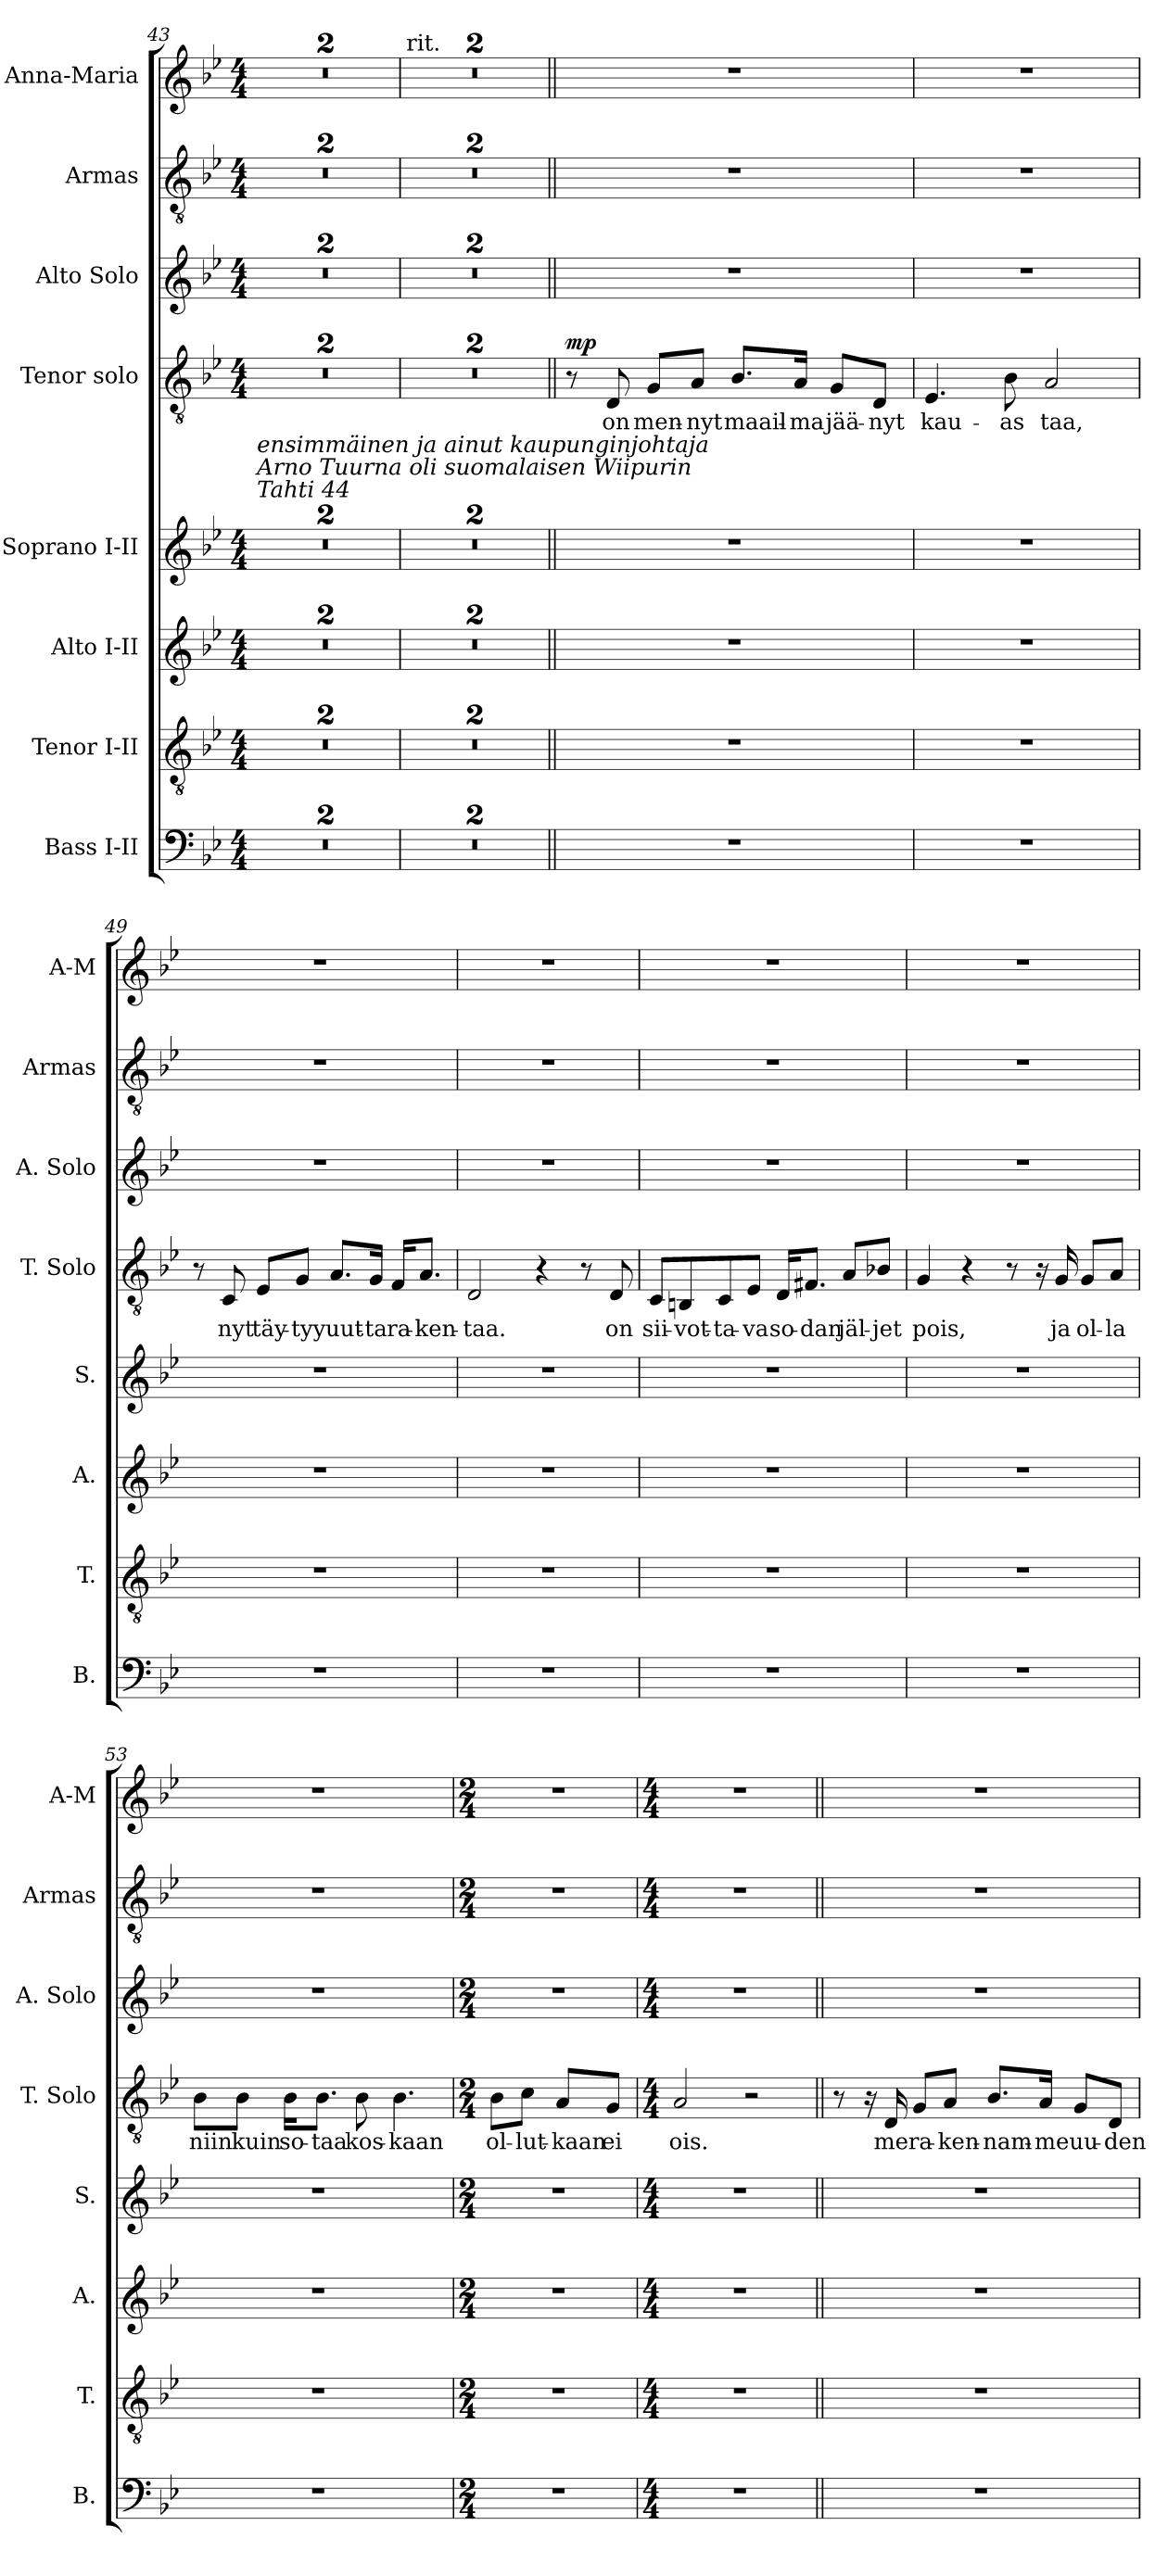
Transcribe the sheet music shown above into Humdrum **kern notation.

**kern	**kern	**kern	**kern	**kern	**text	**dynam	**kern	**kern	**kern
*part8	*part7	*part6	*part5	*part4	*part4	*part4	*part3	*part2	*part1
*staff8	*staff7	*staff6	*staff5	*staff4	*staff4	*staff4	*staff3	*staff2	*staff1
*I"Bass I-II	*I"Tenor I-II	*I"Alto I-II	*I"Soprano I-II	*I"Tenor solo	*	*	*I"Alto Solo	*I"Armas	*I"Anna-Maria
*I'B.	*I'T.	*I'A.	*I'S.	*I'T. Solo	*	*	*I'A. Solo	*I'Armas	*I'A-M
*clefF4	*clefGv2	*clefG2	*clefG2	*clefGv2	*	*	*clefG2	*clefGv2	*clefG2
*	*ITrd7c12	*	*	*ITrd7c12	*	*	*	*ITrd7c12	*
*k[b-e-]	*k[b-e-]	*k[b-e-]	*k[b-e-]	*k[b-e-]	*	*	*k[b-e-]	*k[b-e-]	*k[b-e-]
*B-:	*B-:	*B-:	*B-:	*B-:	*	*	*B-:	*B-:	*B-:
*M4/4	*M4/4	*M4/4	*M4/4	*M4/4	*	*	*M4/4	*M4/4	*M4/4
*MM82	*MM82	*MM82	*MM82	*MM82	*	*	*MM82	*MM82	*MM82
=43	=43	=43	=43	=43	=43	=43	=43	=43	=43
!	!	!	!LO:TX:a:i:t=Tahti 44	!	!	!	!	!	!
!	!	!	!LO:TX:i:t=Arno Tuurna oli suomalaisen Wiipurin	!	!	!	!	!	!
!	!	!	!LO:TX:i:t=ensimmäinen ja ainut kaupunginjohtaja	!	!	!	!	!	!
1r	1r	1r	1r	1r	.	.	1r	1r	1r
=44	=44	=44	=44	=44	=44	=44	=44	=44	=44
1r	1r	1r	1r	1r	.	.	1r	1r	1r
=45	=45	=45	=45	=45	=45	=45	=45	=45	=45
!	!	!	!	!	!	!	!	!	!LO:TX:t=rit.
1r	1r	1r	1r	1r	.	.	1r	1r	1r
=46	=46	=46	=46	=46	=46	=46	=46	=46	=46
1r	1r	1r	1r	1r	.	.	1r	1r	1r
!!LO:PB:g=z
=47||	=47||	=47||	=47||	=47||	=47||	=47||	=47||	=47||	=47||
*	*	*	*	*	*	*	*	*	*MM82
1r	1r	1r	1r	8r	.	mp	1r	1r	1r
!	!	!	!	!	!LO:LY:b:color=#000000	!	!	!	!
.	.	.	.	8DDi/	on	.	.	.	.
!	!	!	!	!	!LO:LY:b:color=#000000	!	!	!	!
.	.	.	.	8GGi/L	men-	.	.	.	.
!	!	!	!	!	!LO:LY:b:color=#000000	!	!	!	!
.	.	.	.	8AAi/J	-nyt	.	.	.	.
!	!	!	!	!	!LO:LY:b:color=#000000	!	!	!	!
.	.	.	.	8.BB-i/L	maail-	.	.	.	.
!	!	!	!	!	!LO:LY:b:color=#000000	!	!	!	!
.	.	.	.	16AAi/Jk	-ma	.	.	.	.
!	!	!	!	!	!LO:LY:b:color=#000000	!	!	!	!
.	.	.	.	8GGi/L	jää-	.	.	.	.
!	!	!	!	!	!LO:LY:b:color=#000000	!	!	!	!
.	.	.	.	8DDi/J	-nyt	.	.	.	.
=48	=48	=48	=48	=48	=48	=48	=48	=48	=48
!	!	!	!	!	!LO:LY:b:color=#000000	!	!	!	!
1r	1r	1r	1r	4.EE-i/	kau-	.	1r	1r	1r
!	!	!	!	!	!LO:LY:b:color=#000000	!	!	!	!
.	.	.	.	8BB-i\	-as	.	.	.	.
!	!	!	!	!	!LO:LY:b:color=#000000	!	!	!	!
.	.	.	.	2AAi/	taa,	.	.	.	.
=49	=49	=49	=49	=49	=49	=49	=49	=49	=49
1r	1r	1r	1r	8r	.	.	1r	1r	1r
!	!	!	!	!	!LO:LY:b:color=#000000	!	!	!	!
.	.	.	.	8CCi/	nyt	.	.	.	.
!	!	!	!	!	!LO:LY:b:color=#000000	!	!	!	!
.	.	.	.	8EE-i/L	täy-	.	.	.	.
!	!	!	!	!	!LO:LY:b:color=#000000	!	!	!	!
.	.	.	.	8GGi/J	-tyy	.	.	.	.
!	!	!	!	!	!LO:LY:b:color=#000000	!	!	!	!
.	.	.	.	8.AAi/L	uut-	.	.	.	.
!	!	!	!	!	!LO:LY:b:color=#000000	!	!	!	!
.	.	.	.	16GGi/Jk	-ta	.	.	.	.
!	!	!	!	!	!LO:LY:b:color=#000000	!	!	!	!
.	.	.	.	16FFi/KL	ra-	.	.	.	.
!	!	!	!	!	!LO:LY:b:color=#000000	!	!	!	!
.	.	.	.	8.AAi/J	-ken-	.	.	.	.
=50	=50	=50	=50	=50	=50	=50	=50	=50	=50
!	!	!	!	!	!LO:LY:b:color=#000000	!	!	!	!
1r	1r	1r	1r	2DDi/	-taa.	.	1r	1r	1r
.	.	.	.	4r	.	.	.	.	.
.	.	.	.	8r	.	.	.	.	.
!	!	!	!	!	!LO:LY:b:color=#000000	!	!	!	!
.	.	.	.	8DDi/	on	.	.	.	.
!!LO:LB:g=z
=51	=51	=51	=51	=51	=51	=51	=51	=51	=51
!	!	!	!	!	!LO:LY:b:color=#000000	!	!	!	!
1r	1r	1r	1r	8CCi/L	sii-	.	1r	1r	1r
!	!	!	!	!	!LO:LY:b:color=#000000	!	!	!	!
.	.	.	.	8BBBni/	-vot-	.	.	.	.
!	!	!	!	!	!LO:LY:b:color=#000000	!	!	!	!
.	.	.	.	8CCi/	-ta-	.	.	.	.
!	!	!	!	!	!LO:LY:b:color=#000000	!	!	!	!
.	.	.	.	8EE-i/J	-va	.	.	.	.
!	!	!	!	!	!LO:LY:b:color=#000000	!	!	!	!
.	.	.	.	16DDi/KL	so-	.	.	.	.
!	!	!	!	!	!LO:LY:b:color=#000000	!	!	!	!
.	.	.	.	8.FF#Xi/J	-dan	.	.	.	.
!	!	!	!	!	!LO:LY:b:color=#000000	!	!	!	!
.	.	.	.	8AAi/L	jäl-	.	.	.	.
!	!	!	!	!	!LO:LY:b:color=#000000	!	!	!	!
.	.	.	.	8BB-Xi/J	-jet	.	.	.	.
=52	=52	=52	=52	=52	=52	=52	=52	=52	=52
!	!	!	!	!	!LO:LY:b:color=#000000	!	!	!	!
1r	1r	1r	1r	4GGi/	pois,	.	1r	1r	1r
.	.	.	.	4r	.	.	.	.	.
.	.	.	.	8r	.	.	.	.	.
.	.	.	.	16r	.	.	.	.	.
!	!	!	!	!	!LO:LY:b:color=#000000	!	!	!	!
.	.	.	.	16GGi/	ja	.	.	.	.
!	!	!	!	!	!LO:LY:b:color=#000000	!	!	!	!
.	.	.	.	8GGi/L	ol-	.	.	.	.
!	!	!	!	!	!LO:LY:b:color=#000000	!	!	!	!
.	.	.	.	8AAi/J	-la	.	.	.	.
=53	=53	=53	=53	=53	=53	=53	=53	=53	=53
!	!	!	!	!	!LO:LY:b:color=#000000	!	!	!	!
1r	1r	1r	1r	8BB-i\L	niin	.	1r	1r	1r
!	!	!	!	!	!LO:LY:b:color=#000000	!	!	!	!
.	.	.	.	8BB-i\J	kuin	.	.	.	.
!	!	!	!	!	!LO:LY:b:color=#000000	!	!	!	!
.	.	.	.	16BB-i\KL	so-	.	.	.	.
!	!	!	!	!	!LO:LY:b:color=#000000	!	!	!	!
.	.	.	.	8.BB-i\J	-taa	.	.	.	.
!	!	!	!	!	!LO:LY:b:color=#000000	!	!	!	!
.	.	.	.	8BB-i\	kos-	.	.	.	.
!	!	!	!	!	!LO:LY:b:color=#000000	!	!	!	!
.	.	.	.	4.BB-i\	-kaan	.	.	.	.
=54	=54	=54	=54	=54	=54	=54	=54	=54	=54
*M2/4	*M2/4	*M2/4	*M2/4	*M2/4	*	*	*M2/4	*M2/4	*M2/4
!LO:N:vis=1	!LO:N:vis=1	!LO:N:vis=1	!LO:N:vis=1	!	!	!	!	!	!
!	!	!	!	!	!LO:LY:b:color=#000000	!	!LO:N:vis=1	!LO:N:vis=1	!LO:N:vis=1
2r	2r	2r	2r	8BB-i\L	ol-	.	2r	2r	2r
!	!	!	!	!	!LO:LY:b:color=#000000	!	!	!	!
.	.	.	.	8Ci\J	-lut-	.	.	.	.
!	!	!	!	!	!LO:LY:b:color=#000000	!	!	!	!
.	.	.	.	8AAi/L	-kaan	.	.	.	.
!	!	!	!	!	!LO:LY:b:color=#000000	!	!	!	!
.	.	.	.	8GGi/J	ei	.	.	.	.
!!LO:LB:g=z
=55	=55	=55	=55	=55	=55	=55	=55	=55	=55
*M4/4	*M4/4	*M4/4	*M4/4	*M4/4	*	*	*M4/4	*M4/4	*M4/4
!	!	!	!	!	!LO:LY:b:color=#000000	!	!	!	!
1r	1r	1r	1r	2AAi/	ois.	.	1r	1r	1r
.	.	.	.	2r	.	.	.	.	.
=56||	=56||	=56||	=56||	=56||	=56||	=56||	=56||	=56||	=56||
1r	1r	1r	1r	8r	.	.	1r	1r	1r
.	.	.	.	16r	.	.	.	.	.
!	!	!	!	!	!LO:LY:b:color=#000000	!	!	!	!
.	.	.	.	16DDi/	me	.	.	.	.
!	!	!	!	!	!LO:LY:b:color=#000000	!	!	!	!
.	.	.	.	8GGi/L	ra-	.	.	.	.
!	!	!	!	!	!LO:LY:b:color=#000000	!	!	!	!
.	.	.	.	8AAi/J	-ken-	.	.	.	.
!	!	!	!	!	!LO:LY:b:color=#000000	!	!	!	!
.	.	.	.	8.BB-i/L	-nam-	.	.	.	.
!	!	!	!	!	!LO:LY:b:color=#000000	!	!	!	!
.	.	.	.	16AAi/Jk	-me	.	.	.	.
!	!	!	!	!	!LO:LY:b:color=#000000	!	!	!	!
.	.	.	.	8GGi/L	uu-	.	.	.	.
!	!	!	!	!	!LO:LY:b:color=#000000	!	!	!	!
.	.	.	.	8DDi/J	-den	.	.	.	.
=	=	=	=	=	=	=	=	=	=
*-	*-	*-	*-	*-	*-	*-	*-	*-	*-
